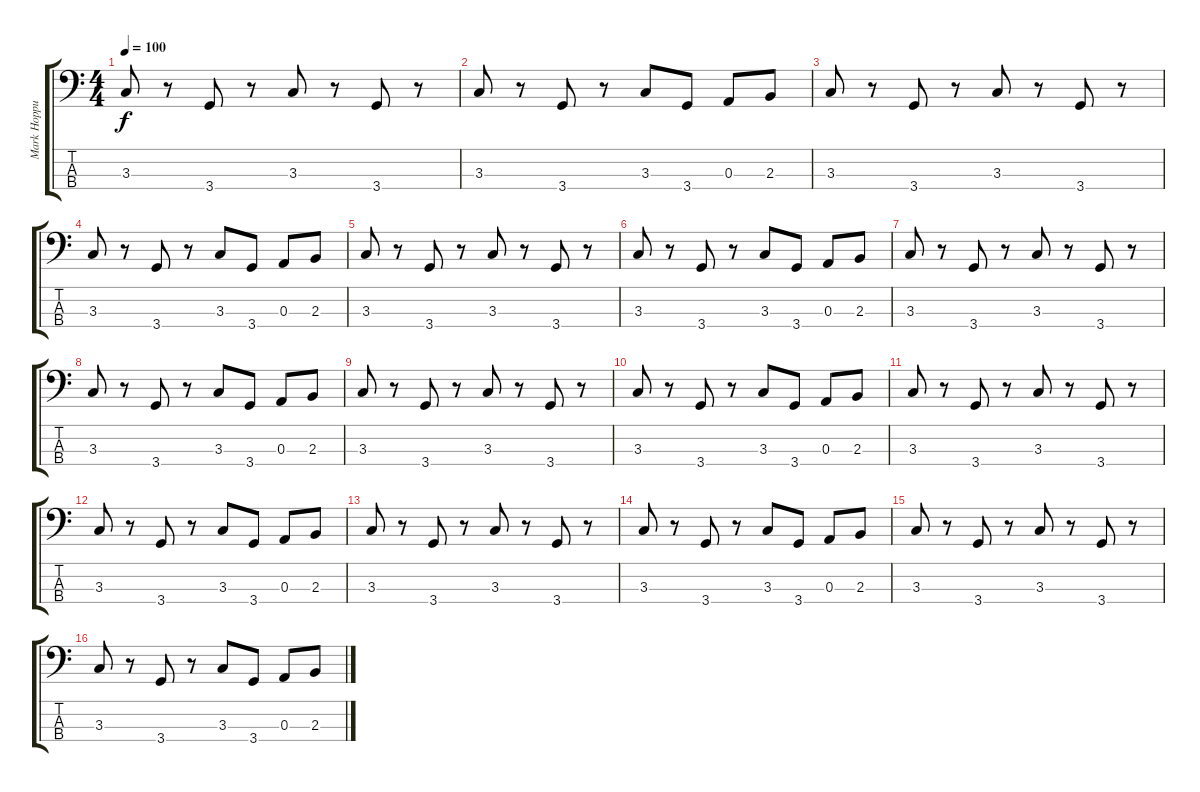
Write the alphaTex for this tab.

\track ("Mark Hoppus(basse)" "Mark Hoppu") {instrument electricbasspick}
\staff {score tabs}
\tuning (G2 D2 A1 E1) {hide}
\ts (4 4)
\tempo 100
\clef f4
\ks c
3.3.8{dy f instrument electricbasspick} r.8 3.4.8 r.8 3.3.8 r.8 3.4.8 r.8 |
3.3.8 r.8 3.4.8 r.8 3.3.8 3.4.8 0.3.8 2.3.8 |
3.3.8 r.8 3.4.8 r.8 3.3.8 r.8 3.4.8 r.8 |
3.3.8 r.8 3.4.8 r.8 3.3.8 3.4.8 0.3.8 2.3.8 |
3.3.8 r.8 3.4.8 r.8 3.3.8 r.8 3.4.8 r.8 |
3.3.8 r.8 3.4.8 r.8 3.3.8 3.4.8 0.3.8 2.3.8 |
3.3.8 r.8 3.4.8 r.8 3.3.8 r.8 3.4.8 r.8 |
3.3.8 r.8 3.4.8 r.8 3.3.8 3.4.8 0.3.8 2.3.8 |
3.3.8 r.8 3.4.8 r.8 3.3.8 r.8 3.4.8 r.8 |
3.3.8 r.8 3.4.8 r.8 3.3.8 3.4.8 0.3.8 2.3.8 |
3.3.8 r.8 3.4.8 r.8 3.3.8 r.8 3.4.8 r.8 |
3.3.8 r.8 3.4.8 r.8 3.3.8 3.4.8 0.3.8 2.3.8 |
3.3.8 r.8 3.4.8 r.8 3.3.8 r.8 3.4.8 r.8 |
3.3.8 r.8 3.4.8 r.8 3.3.8 3.4.8 0.3.8 2.3.8 |
3.3.8 r.8 3.4.8 r.8 3.3.8 r.8 3.4.8 r.8 |
3.3.8 r.8 3.4.8 r.8 3.3.8 3.4.8 0.3.8 2.3.8
